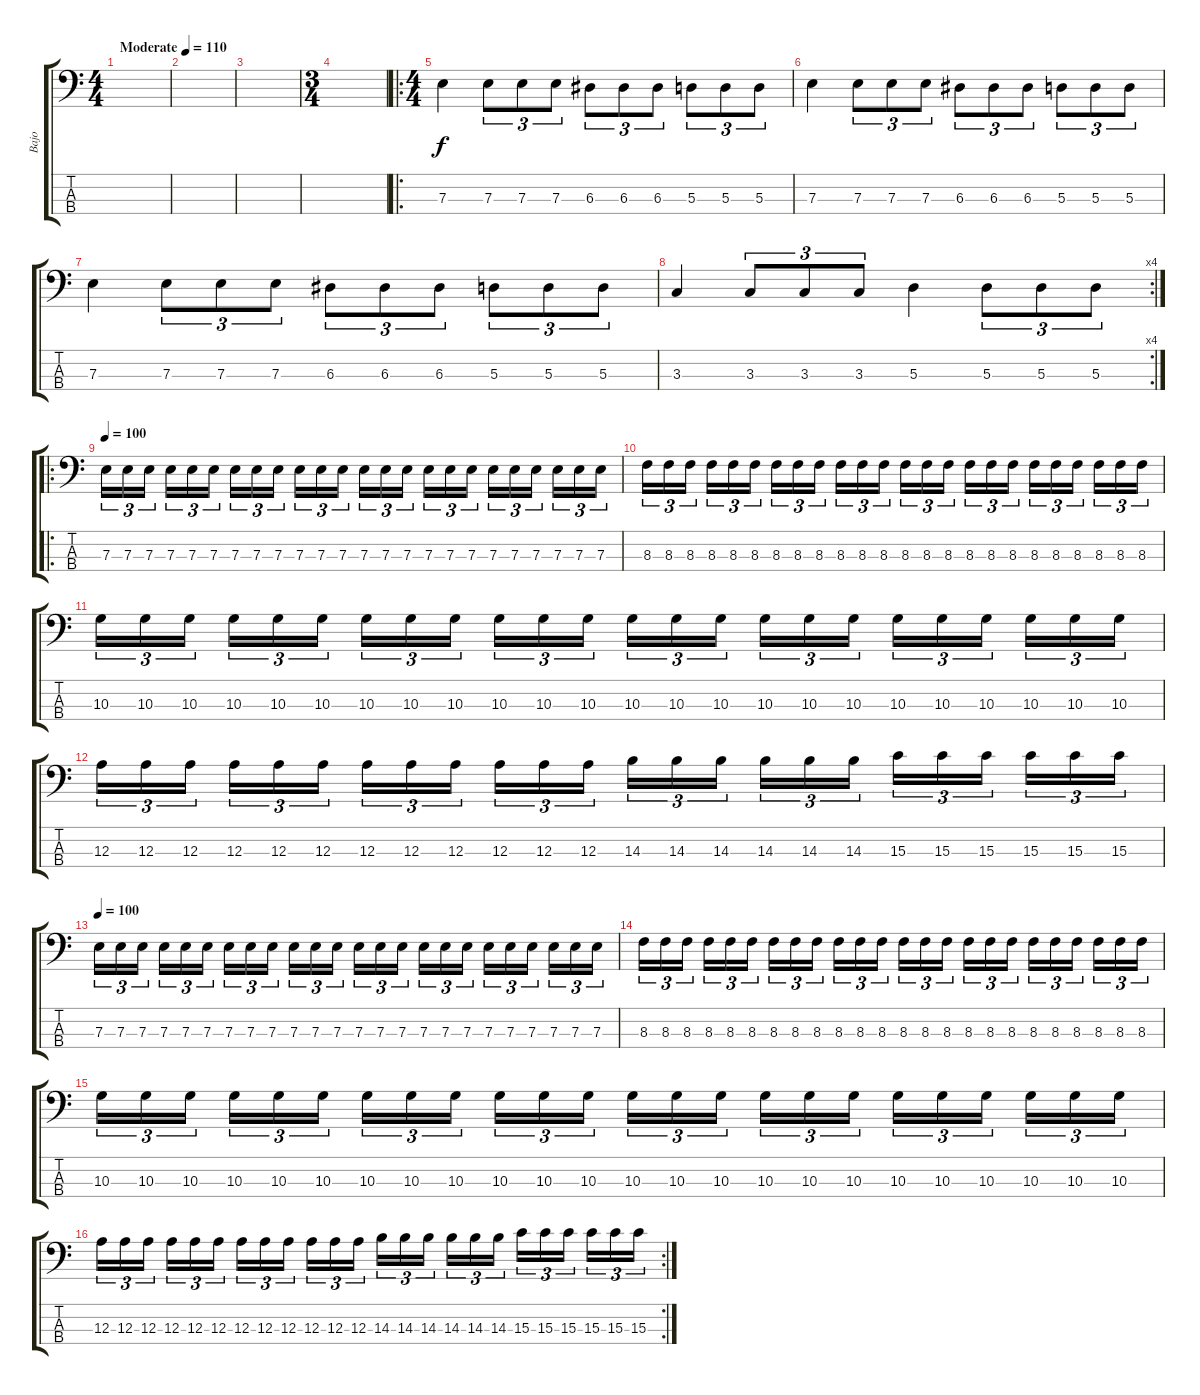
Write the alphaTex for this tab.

\track ("Bajo" "Bajo") {instrument electricbassfinger}
\staff {score tabs}
\tuning (G2 D2 A1 E1) {hide}
\ts (4 4)
\tempo (110 "Moderate")
\clef f4
\ks c
|
|
|
\ts (3 4)
|
\ro
\ts (4 4)
7.3.4 7.3.8{tu (3 2)} 7.3.8{tu (3 2)} 7.3.8{tu (3 2)} 6.3.8{tu (3 2)} 6.3.8{tu (3 2)} 6.3.8{tu (3 2)} 5.3.8{tu (3 2)} 5.3.8{tu (3 2)} 5.3.8{tu (3 2)} |
7.3.4 7.3.8{tu (3 2)} 7.3.8{tu (3 2)} 7.3.8{tu (3 2)} 6.3.8{tu (3 2)} 6.3.8{tu (3 2)} 6.3.8{tu (3 2)} 5.3.8{tu (3 2)} 5.3.8{tu (3 2)} 5.3.8{tu (3 2)} |
7.3.4 7.3.8{tu (3 2)} 7.3.8{tu (3 2)} 7.3.8{tu (3 2)} 6.3.8{tu (3 2)} 6.3.8{tu (3 2)} 6.3.8{tu (3 2)} 5.3.8{tu (3 2)} 5.3.8{tu (3 2)} 5.3.8{tu (3 2)} |
\rc 4
3.3.4 3.3.8{tu (3 2)} 3.3.8{tu (3 2)} 3.3.8{tu (3 2)} 5.3.4 5.3.8{tu (3 2)} 5.3.8{tu (3 2)} 5.3.8{tu (3 2)} |
\ro
\tempo 100
7.3.16{tu (3 2)} 7.3.16{tu (3 2)} 7.3.16{tu (3 2) beam splitsecondary} 7.3.16{tu (3 2)} 7.3.16{tu (3 2)} 7.3.16{tu (3 2)} 7.3.16{tu (3 2)} 7.3.16{tu (3 2)} 7.3.16{tu (3 2) beam splitsecondary} 7.3.16{tu (3 2)} 7.3.16{tu (3 2)} 7.3.16{tu (3 2)} 7.3.16{tu (3 2)} 7.3.16{tu (3 2)} 7.3.16{tu (3 2) beam splitsecondary} 7.3.16{tu (3 2)} 7.3.16{tu (3 2)} 7.3.16{tu (3 2)} 7.3.16{tu (3 2)} 7.3.16{tu (3 2)} 7.3.16{tu (3 2) beam splitsecondary} 7.3.16{tu (3 2)} 7.3.16{tu (3 2)} 7.3.16{tu (3 2)} |
8.3.16{tu (3 2)} 8.3.16{tu (3 2)} 8.3.16{tu (3 2) beam splitsecondary} 8.3.16{tu (3 2)} 8.3.16{tu (3 2)} 8.3.16{tu (3 2)} 8.3.16{tu (3 2)} 8.3.16{tu (3 2)} 8.3.16{tu (3 2) beam splitsecondary} 8.3.16{tu (3 2)} 8.3.16{tu (3 2)} 8.3.16{tu (3 2)} 8.3.16{tu (3 2)} 8.3.16{tu (3 2)} 8.3.16{tu (3 2) beam splitsecondary} 8.3.16{tu (3 2)} 8.3.16{tu (3 2)} 8.3.16{tu (3 2)} 8.3.16{tu (3 2)} 8.3.16{tu (3 2)} 8.3.16{tu (3 2) beam splitsecondary} 8.3.16{tu (3 2)} 8.3.16{tu (3 2)} 8.3.16{tu (3 2)} |
10.3.16{tu (3 2)} 10.3.16{tu (3 2)} 10.3.16{tu (3 2) beam splitsecondary} 10.3.16{tu (3 2)} 10.3.16{tu (3 2)} 10.3.16{tu (3 2)} 10.3.16{tu (3 2)} 10.3.16{tu (3 2)} 10.3.16{tu (3 2) beam splitsecondary} 10.3.16{tu (3 2)} 10.3.16{tu (3 2)} 10.3.16{tu (3 2)} 10.3.16{tu (3 2)} 10.3.16{tu (3 2)} 10.3.16{tu (3 2) beam splitsecondary} 10.3.16{tu (3 2)} 10.3.16{tu (3 2)} 10.3.16{tu (3 2)} 10.3.16{tu (3 2)} 10.3.16{tu (3 2)} 10.3.16{tu (3 2) beam splitsecondary} 10.3.16{tu (3 2)} 10.3.16{tu (3 2)} 10.3.16{tu (3 2)} |
12.3.16{tu (3 2)} 12.3.16{tu (3 2)} 12.3.16{tu (3 2) beam splitsecondary} 12.3.16{tu (3 2)} 12.3.16{tu (3 2)} 12.3.16{tu (3 2)} 12.3.16{tu (3 2)} 12.3.16{tu (3 2)} 12.3.16{tu (3 2) beam splitsecondary} 12.3.16{tu (3 2)} 12.3.16{tu (3 2)} 12.3.16{tu (3 2)} 14.3.16{tu (3 2)} 14.3.16{tu (3 2)} 14.3.16{tu (3 2) beam splitsecondary} 14.3.16{tu (3 2)} 14.3.16{tu (3 2)} 14.3.16{tu (3 2)} 15.3.16{tu (3 2)} 15.3.16{tu (3 2)} 15.3.16{tu (3 2) beam splitsecondary} 15.3.16{tu (3 2)} 15.3.16{tu (3 2)} 15.3.16{tu (3 2)} |
\tempo 100
7.3.16{tu (3 2)} 7.3.16{tu (3 2)} 7.3.16{tu (3 2) beam splitsecondary} 7.3.16{tu (3 2)} 7.3.16{tu (3 2)} 7.3.16{tu (3 2)} 7.3.16{tu (3 2)} 7.3.16{tu (3 2)} 7.3.16{tu (3 2) beam splitsecondary} 7.3.16{tu (3 2)} 7.3.16{tu (3 2)} 7.3.16{tu (3 2)} 7.3.16{tu (3 2)} 7.3.16{tu (3 2)} 7.3.16{tu (3 2) beam splitsecondary} 7.3.16{tu (3 2)} 7.3.16{tu (3 2)} 7.3.16{tu (3 2)} 7.3.16{tu (3 2)} 7.3.16{tu (3 2)} 7.3.16{tu (3 2) beam splitsecondary} 7.3.16{tu (3 2)} 7.3.16{tu (3 2)} 7.3.16{tu (3 2)} |
8.3.16{tu (3 2)} 8.3.16{tu (3 2)} 8.3.16{tu (3 2) beam splitsecondary} 8.3.16{tu (3 2)} 8.3.16{tu (3 2)} 8.3.16{tu (3 2)} 8.3.16{tu (3 2)} 8.3.16{tu (3 2)} 8.3.16{tu (3 2) beam splitsecondary} 8.3.16{tu (3 2)} 8.3.16{tu (3 2)} 8.3.16{tu (3 2)} 8.3.16{tu (3 2)} 8.3.16{tu (3 2)} 8.3.16{tu (3 2) beam splitsecondary} 8.3.16{tu (3 2)} 8.3.16{tu (3 2)} 8.3.16{tu (3 2)} 8.3.16{tu (3 2)} 8.3.16{tu (3 2)} 8.3.16{tu (3 2) beam splitsecondary} 8.3.16{tu (3 2)} 8.3.16{tu (3 2)} 8.3.16{tu (3 2)} |
10.3.16{tu (3 2)} 10.3.16{tu (3 2)} 10.3.16{tu (3 2) beam splitsecondary} 10.3.16{tu (3 2)} 10.3.16{tu (3 2)} 10.3.16{tu (3 2)} 10.3.16{tu (3 2)} 10.3.16{tu (3 2)} 10.3.16{tu (3 2) beam splitsecondary} 10.3.16{tu (3 2)} 10.3.16{tu (3 2)} 10.3.16{tu (3 2)} 10.3.16{tu (3 2)} 10.3.16{tu (3 2)} 10.3.16{tu (3 2) beam splitsecondary} 10.3.16{tu (3 2)} 10.3.16{tu (3 2)} 10.3.16{tu (3 2)} 10.3.16{tu (3 2)} 10.3.16{tu (3 2)} 10.3.16{tu (3 2) beam splitsecondary} 10.3.16{tu (3 2)} 10.3.16{tu (3 2)} 10.3.16{tu (3 2)} |
\rc 2
12.3.16{tu (3 2)} 12.3.16{tu (3 2)} 12.3.16{tu (3 2) beam splitsecondary} 12.3.16{tu (3 2)} 12.3.16{tu (3 2)} 12.3.16{tu (3 2)} 12.3.16{tu (3 2)} 12.3.16{tu (3 2)} 12.3.16{tu (3 2) beam splitsecondary} 12.3.16{tu (3 2)} 12.3.16{tu (3 2)} 12.3.16{tu (3 2)} 14.3.16{tu (3 2)} 14.3.16{tu (3 2)} 14.3.16{tu (3 2) beam splitsecondary} 14.3.16{tu (3 2)} 14.3.16{tu (3 2)} 14.3.16{tu (3 2)} 15.3.16{tu (3 2)} 15.3.16{tu (3 2)} 15.3.16{tu (3 2) beam splitsecondary} 15.3.16{tu (3 2)} 15.3.16{tu (3 2)} 15.3.16{tu (3 2)}
